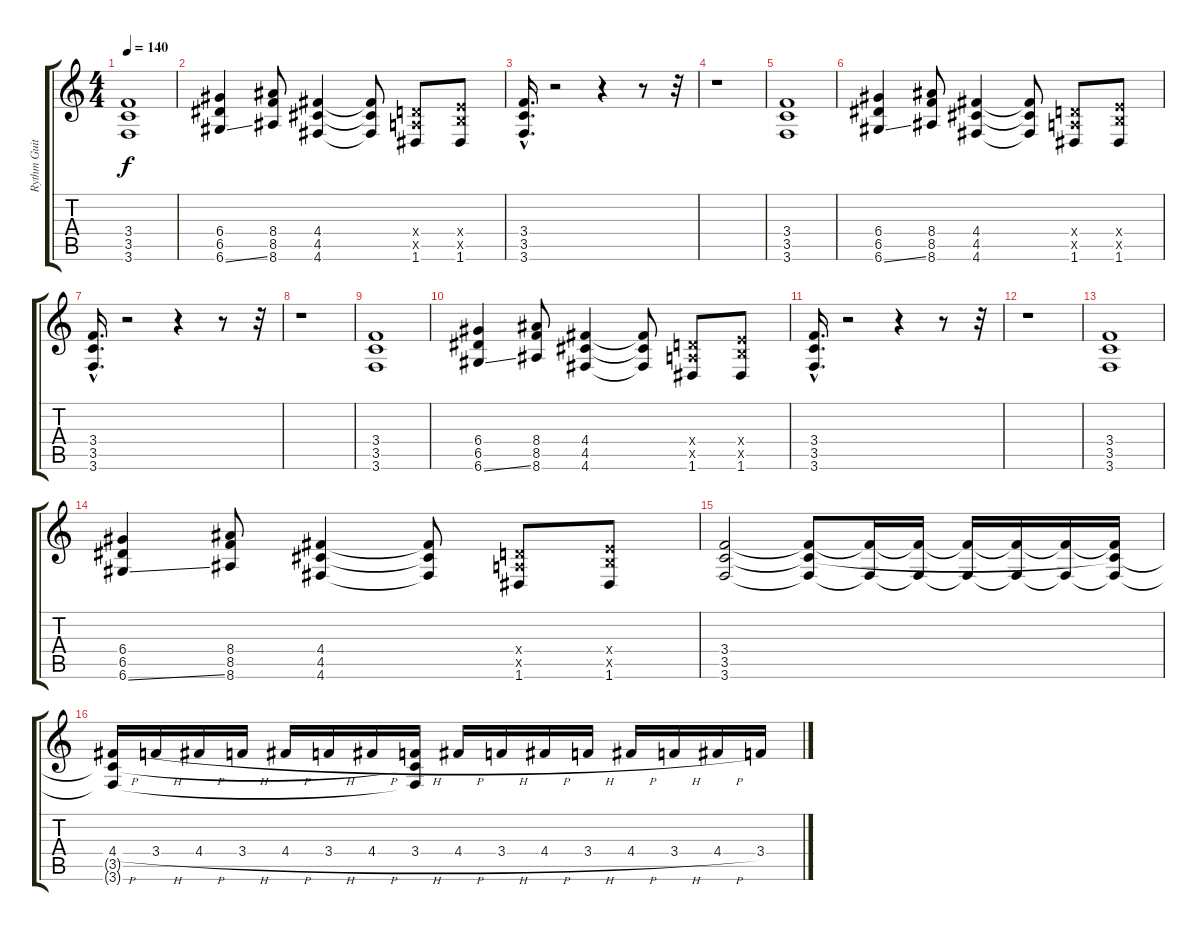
\track ("Rythm Guitar" "Rythm Guit") {instrument distortionguitar}
\staff {score tabs}
\tuning (E4 B3 G3 D3 A2 D2) {hide}
\ts (4 4)
\tempo 140
\clef g2
\ks c
(3.4 3.5 3.6).1{dy f instrument distortionguitar} |
(6.4 6.5 6.6{ss}).4 (8.4 8.5 8.6).8 (4.4 4.5 4.6).4 (4.4{t} 4.5{t} 4.6{t}).8 (0.4{x} 0.5{x} 1.6).8 (2.4{x} 2.5{x} 1.6).8 |
(3.4{hac} 3.5{hac} 3.6{hac}).16{d} r.2 r.4 r.8 r.32 |
r.1 |
(3.4 3.5 3.6).1 |
(6.4 6.5 6.6{ss}).4 (8.4 8.5 8.6).8 (4.4 4.5 4.6).4 (4.4{t} 4.5{t} 4.6{t}).8 (0.4{x} 0.5{x} 1.6).8 (2.4{x} 2.5{x} 1.6).8 |
(3.4{hac} 3.5{hac} 3.6{hac}).16{d} r.2 r.4 r.8 r.32 |
r.1 |
(3.4 3.5 3.6).1 |
(6.4 6.5 6.6{ss}).4 (8.4 8.5 8.6).8 (4.4 4.5 4.6).4 (4.4{t} 4.5{t} 4.6{t}).8 (0.4{x} 0.5{x} 1.6).8 (2.4{x} 2.5{x} 1.6).8 |
(3.4{hac} 3.5{hac} 3.6{hac}).16{d} r.2 r.4 r.8 r.32 |
r.1 |
(3.4 3.5 3.6).1 |
(6.4 6.5 6.6{ss}).4 (8.4 8.5 8.6).8 (4.4 4.5 4.6).4 (4.4{t} 4.5{t} 4.6{t}).8 (0.4{x} 0.5{x} 1.6).8 (2.4{x} 2.5{x} 1.6).8 |
(3.4 3.5 3.6).2 (3.4{t} 3.5{t} 3.6{t}).8 (3.4{t} 3.6{t}).16 (3.4{t} 3.6{t}).16 (3.4{t} 3.6{t}).16 (3.4{t} 3.6{t}).16 (3.4{t} 3.6{t}).16 (3.4{t} 3.5{t} 3.6{t}).16 |
(4.4{h} 3.5{t} 3.6{t}).16 3.4{h}.16 4.4{h}.16 3.4{h}.16 4.4{h}.16 3.4{h}.16 4.4{h}.16 (3.4{h} 3.5{t} 3.6{t}).16 4.4{h}.16 3.4{h}.16 4.4{h}.16 3.4{h}.16 4.4{h}.16 3.4{h}.16 4.4{h}.16 3.4.16
